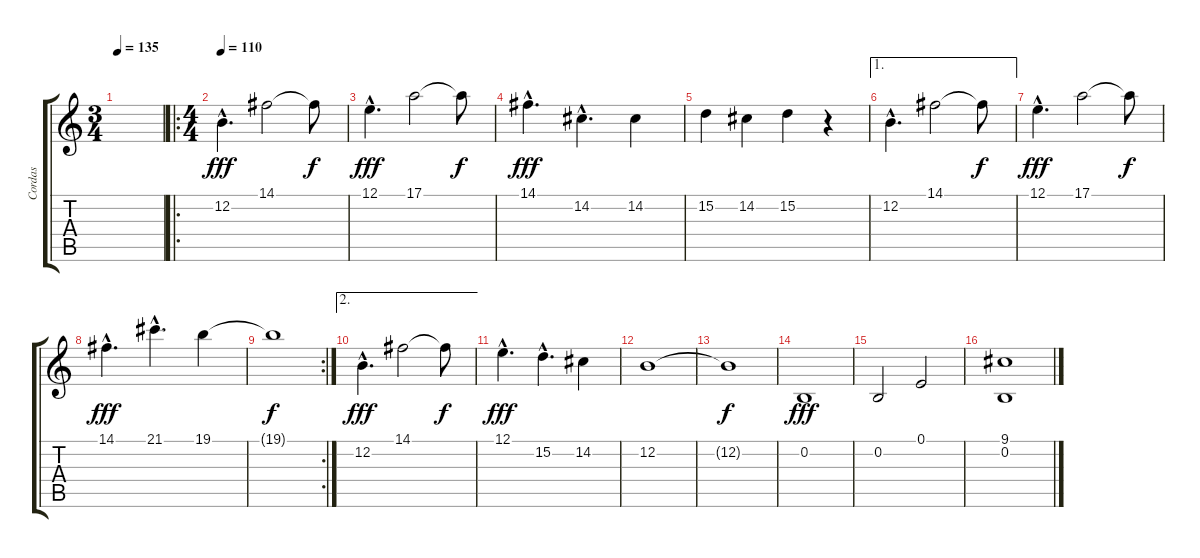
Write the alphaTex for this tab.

\track ("Cordas" "Cordas") {instrument stringensemble1}
\staff {score tabs}
\tuning (E4 B3 G3 D3 A2 E2) {hide}
\ts (3 4)
\tempo 135
\clef g2
\ks c
|
\ro
\ts (4 4)
\tempo 110
12.2{hac}.4{d dy fff} 14.1.2 14.1{t}.8{dy f} |
12.1{hac}.4{d dy fff} 17.1.2 17.1{t}.8{dy f} |
14.1{hac}.4{d dy fff} 14.2{hac}.4{d} 14.2.4 |
15.2.4 14.2.4 15.2.4 r.4 |
\ae 1
12.2{hac}.4{d} 14.1.2 14.1{t}.8{dy f} |
12.1{hac}.4{d dy fff} 17.1.2 17.1{t}.8{dy f} |
14.1{hac}.4{d dy fff} 21.1{hac}.4{d} 19.1.4 |
\rc 2
19.1{t}.1{dy f} |
\ae 2
12.2{hac}.4{d dy fff} 14.1.2 14.1{t}.8{dy f} |
12.1{hac}.4{d dy fff} 15.2{hac}.4{d} 14.2.4 |
12.2.1 |
12.2{t}.1{dy f} |
0.2.1{dy fff} |
0.2.2 0.1.2 |
(9.1 0.2).1
